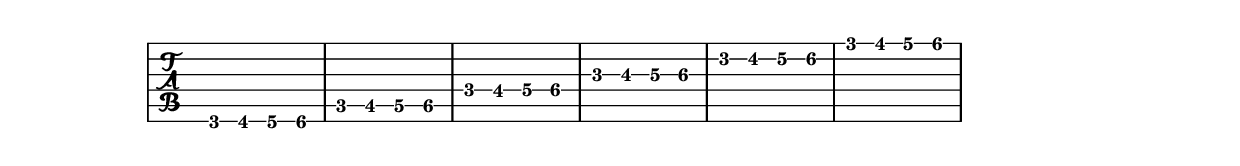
\new TabStaff \relative c {
  \set TabStaff.minimumFret = #3
  \set TabStaff.restrainOpenStrings = ##t
  g gis a ais
  c cis d dis
  f fis g gis
  ais b c cis
  d dis e f
  g gis a ais
}